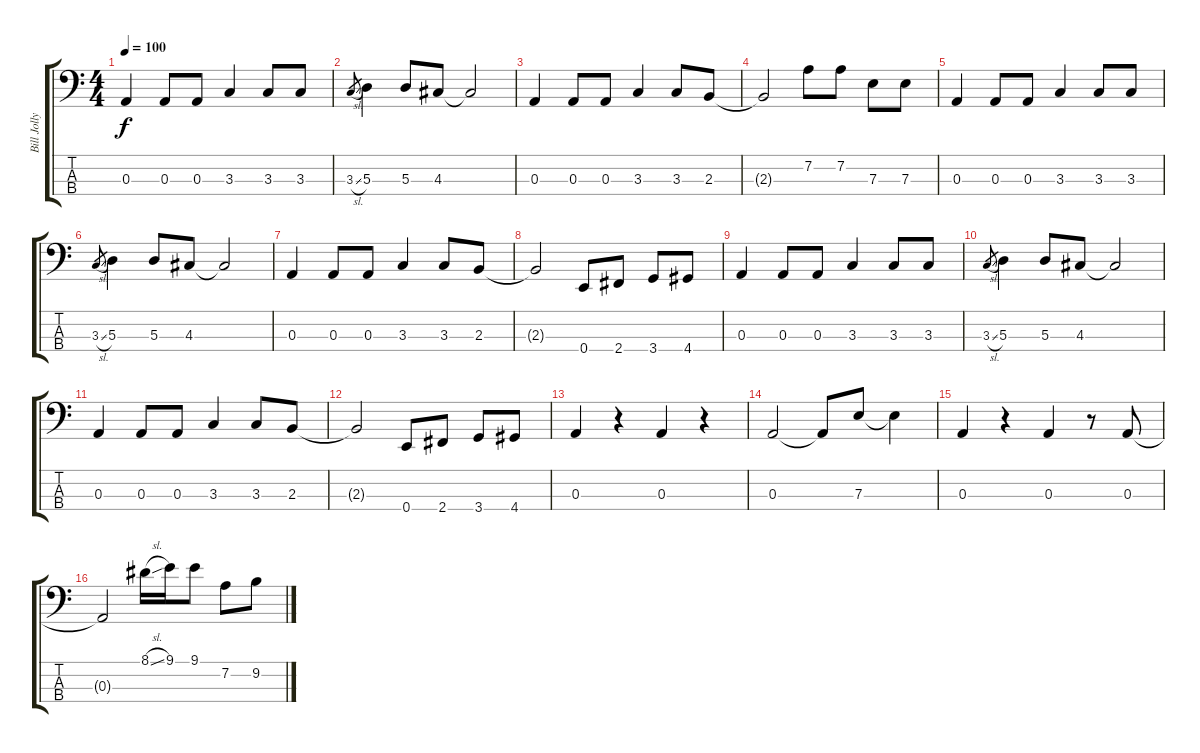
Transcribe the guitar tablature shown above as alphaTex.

\track ("Bill Jolly - Bass" "Bill Jolly") {instrument electricbasspick}
\staff {score tabs}
\tuning (G2 D2 A1 E1) {hide}
\ts (4 4)
\tempo 100
\clef f4
\ks c
0.3.4{dy f} 0.3.8 0.3.8 3.3.4 3.3.8 3.3.8 |
3.3{sl}.8{gr} 5.3.4 5.3.8 4.3.8 4.3{t}.2 |
0.3.4 0.3.8 0.3.8 3.3.4 3.3.8 2.3.8 |
2.3{t}.2 7.2.8 7.2.8 7.3.8 7.3.8 |
0.3.4 0.3.8 0.3.8 3.3.4 3.3.8 3.3.8 |
3.3{sl}.8{gr} 5.3.4 5.3.8 4.3.8 4.3{t}.2 |
0.3.4 0.3.8 0.3.8 3.3.4 3.3.8 2.3.8 |
2.3{t}.2 0.4.8 2.4.8 3.4.8 4.4.8 |
0.3.4 0.3.8 0.3.8 3.3.4 3.3.8 3.3.8 |
3.3{sl}.8{gr} 5.3.4 5.3.8 4.3.8 4.3{t}.2 |
0.3.4 0.3.8 0.3.8 3.3.4 3.3.8 2.3.8 |
2.3{t}.2 0.4.8 2.4.8 3.4.8 4.4.8 |
0.3.4 r.4 0.3.4 r.4 |
0.3.2 0.3{t}.8 7.3.8 7.3{t}.4 |
0.3.4 r.4 0.3.4 r.8 0.3.8 |
0.3{t}.2 8.1{sl}.16 9.1.16 9.1.8 7.2.8 9.2.8
